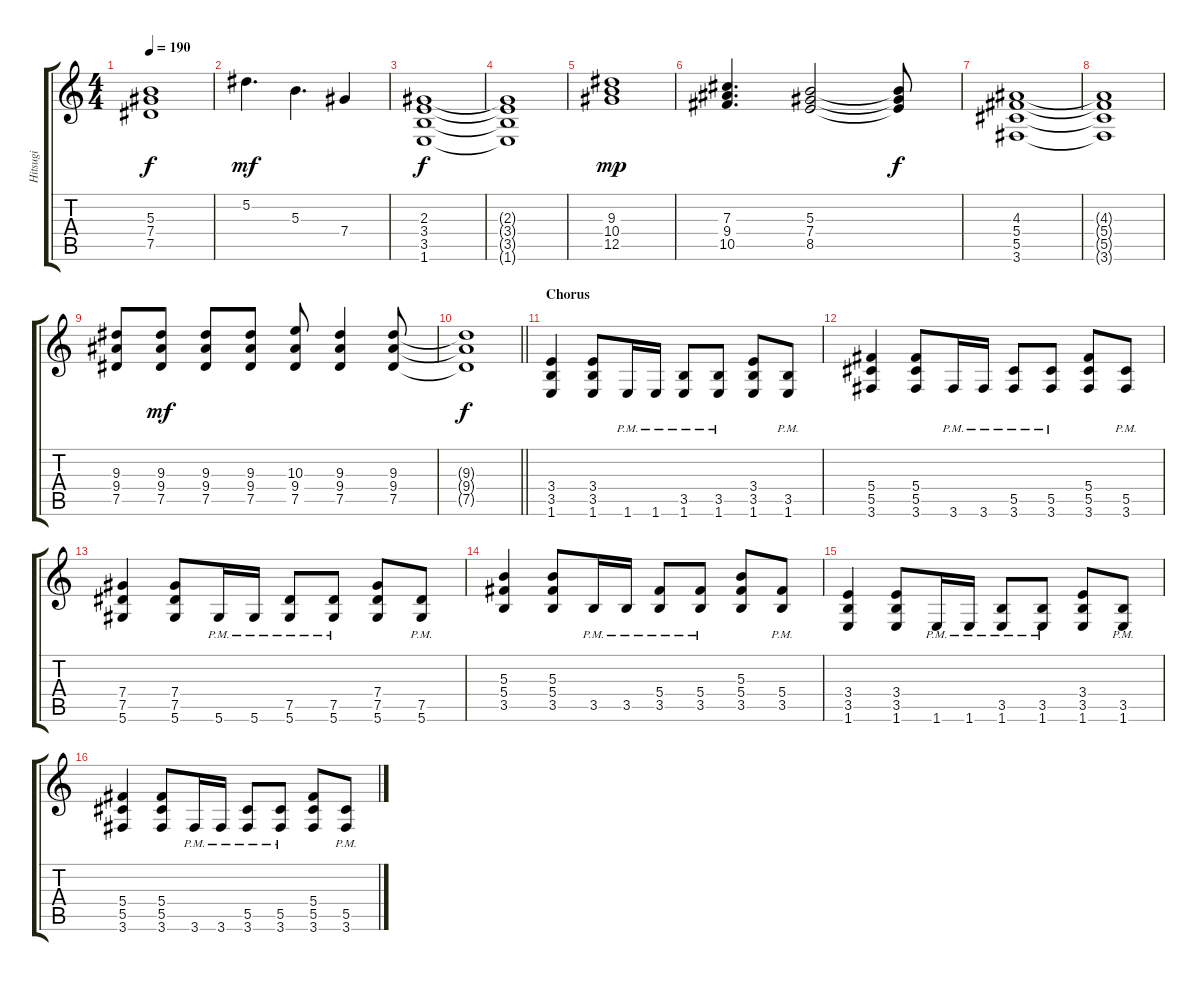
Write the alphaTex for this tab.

\track ("Hitsugi" "Hitsugi") {instrument distortionguitar}
\staff {score tabs}
\tuning (Eb4 Bb3 Gb3 Db3 Ab2 Eb2) {hide}
\ts (4 4)
\tempo 190
\clef g2
\ks c
(5.3{t} 7.4{t} 7.5{t}).1{dy f} |
5.2.4{d dy mf} 5.3.4{d} 7.4.4 |
(2.3 3.4 3.5 1.6).1{dy f} |
(2.3{t} 3.4{t} 3.5{t} 1.6{t}).1 |
(9.3 10.4 12.5).1{dy mp} |
(7.3 9.4 10.5).4{d} (5.3 7.4 8.5).2 (5.3{t} 7.4{t} 8.5{t}).8{dy f} |
(4.3 5.4 5.5 3.6).1 |
(4.3{t} 5.4{t} 5.5{t} 3.6{t}).1 |
(9.3 9.4 7.5).8 (9.3 9.4 7.5).8{dy mf} (9.3 9.4 7.5).8 (9.3 9.4 7.5).8 (10.3 9.4 7.5).8 (9.3 9.4 7.5).4 (9.3 9.4 7.5).8 |
\barLineRight lightlight
(9.3{t} 9.4{t} 7.5{t}).1{dy f} |
\section ("" "Chorus")
(3.4 3.5 1.6).4 (3.4 3.5 1.6).8 1.6{pm}.16 1.6{pm}.16 (3.5{pm} 1.6{pm}).8 (3.5{pm} 1.6{pm}).8 (3.4 3.5 1.6).8 (3.5{pm} 1.6{pm}).8 |
(5.4 5.5 3.6).4 (5.4 5.5 3.6).8 3.6{pm}.16 3.6{pm}.16 (5.5{pm} 3.6{pm}).8 (5.5{pm} 3.6{pm}).8 (5.4 5.5 3.6).8 (5.5{pm} 3.6{pm}).8 |
(7.4 7.5 5.6).4 (7.4 7.5 5.6).8 5.6{pm}.16 5.6{pm}.16 (7.5{pm} 5.6{pm}).8 (7.5{pm} 5.6{pm}).8 (7.4 7.5 5.6).8 (7.5{pm} 5.6{pm}).8 |
(5.3 5.4 3.5).4 (5.3 5.4 3.5).8 3.5{pm}.16 3.5{pm}.16 (5.4{pm} 3.5{pm}).8 (5.4{pm} 3.5{pm}).8 (5.3 5.4 3.5).8 (5.4{pm} 3.5{pm}).8 |
(3.4 3.5 1.6).4 (3.4 3.5 1.6).8 1.6{pm}.16 1.6{pm}.16 (3.5{pm} 1.6{pm}).8 (3.5{pm} 1.6{pm}).8 (3.4 3.5 1.6).8 (3.5{pm} 1.6{pm}).8 |
(5.4 5.5 3.6).4 (5.4 5.5 3.6).8 3.6{pm}.16 3.6{pm}.16 (5.5{pm} 3.6{pm}).8 (5.5{pm} 3.6{pm}).8 (5.4 5.5 3.6).8 (5.5{pm} 3.6{pm}).8
